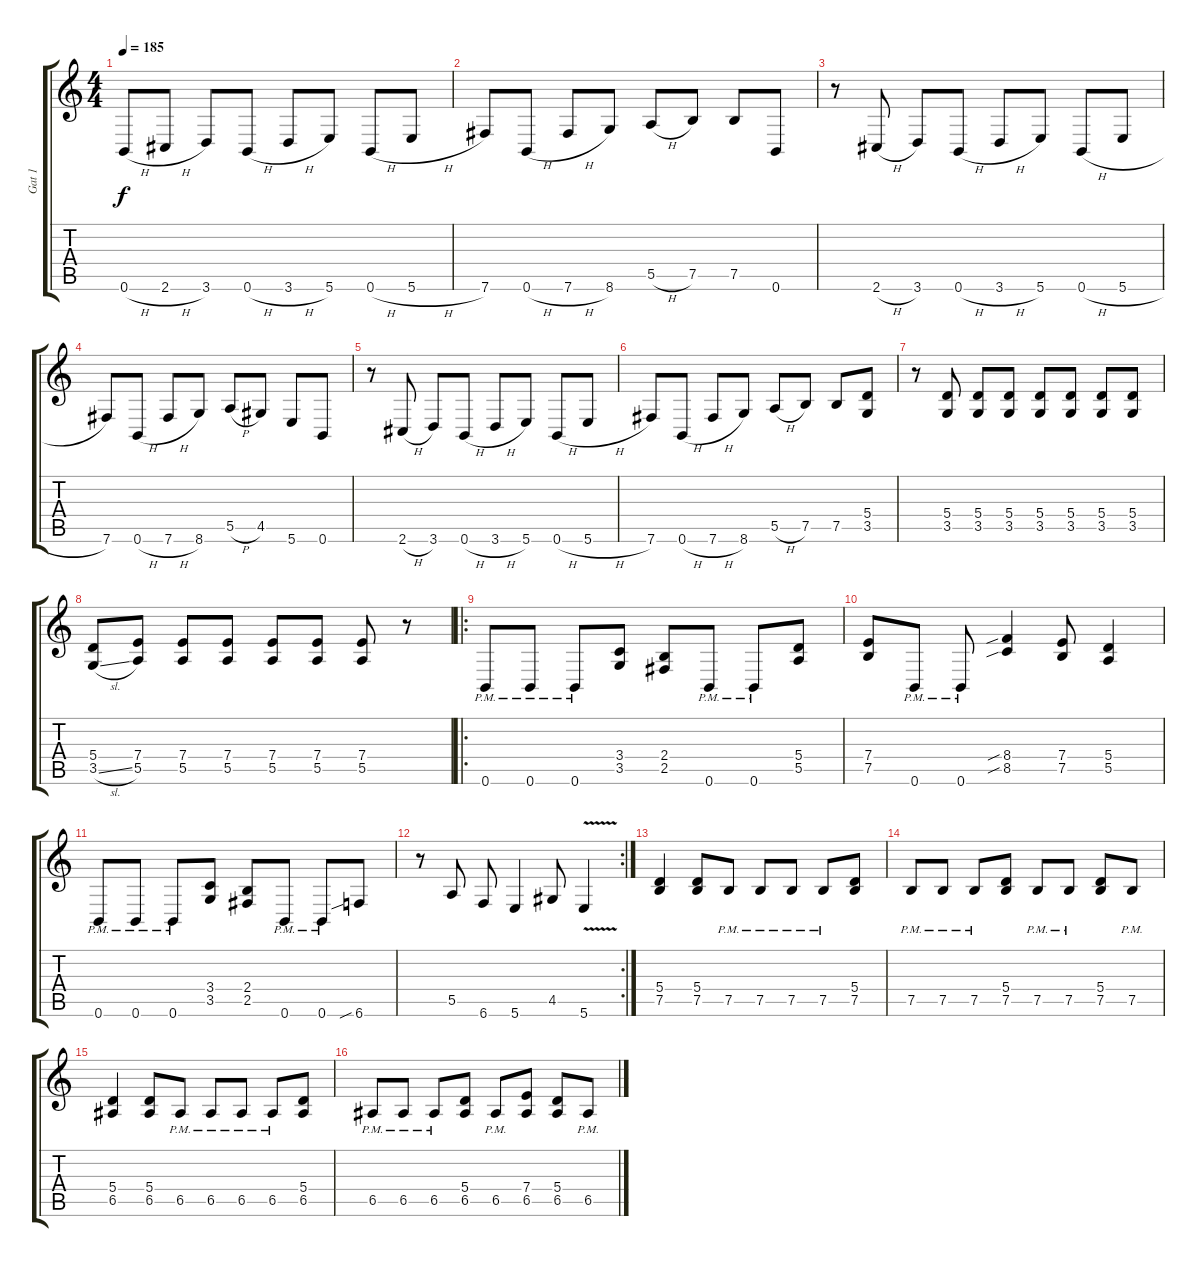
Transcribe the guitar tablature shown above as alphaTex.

\track ("Gat 1" "Gat 1") {instrument distortionguitar}
\staff {score tabs}
\tuning (B3 Gb3 D3 A2 E2 B1) {hide}
\ts (4 4)
\tempo 185
\clef g2
\ks c
0.6{h}.8{dy f} 2.6{h}.8 3.6.8 0.6{h}.8 3.6{h}.8 5.6.8 0.6{h}.8 5.6{h}.8 |
7.6.8 0.6{h}.8 7.6{h}.8 8.6.8 5.5{h}.8 7.5.8 7.5.8 0.6.8 |
r.8 2.6{h}.8 3.6.8 0.6{h}.8 3.6{h}.8 5.6.8 0.6{h}.8 5.6{h}.8 |
7.6.8 0.6{h}.8 7.6{h}.8 8.6.8 5.5{h}.8 4.5.8 5.6.8 0.6.8 |
r.8 2.6{h}.8 3.6.8 0.6{h}.8 3.6{h}.8 5.6.8 0.6{h}.8 5.6{h}.8 |
7.6.8 0.6{h}.8 7.6{h}.8 8.6.8 5.5{h}.8 7.5.8 7.5.8 (5.4 3.5).8 |
r.8 (5.4 3.5).8 (5.4 3.5).8 (5.4 3.5).8 (5.4 3.5).8 (5.4 3.5).8 (5.4 3.5).8 (5.4 3.5).8 |
(5.4 3.5{sl}).8 (7.4 5.5).8 (7.4 5.5).8 (7.4 5.5).8 (7.4 5.5).8 (7.4 5.5).8 (7.4 5.5).8 r.8 |
\ro
0.6{pm}.8 0.6{pm}.8 0.6{pm}.8 (3.4 3.5).8 (2.4 2.5).8 0.6{pm}.8 0.6{pm}.8 (5.4 5.5).8 |
(7.4 7.5).8 0.6{pm}.8 0.6{pm}.8 (8.4{sib} 8.5{sib}).4 (7.4 7.5).8 (5.4 5.5).4 |
0.6{pm}.8 0.6{pm}.8 0.6{pm}.8 (3.4 3.5).8 (2.4 2.5).8 0.6{pm}.8 0.6{pm}.8 6.6{sib}.8 |
\rc 2
r.8 5.5.8 6.6.8 5.6.4 4.5.8 5.6{v}.4 |
(5.4 7.5).4 (5.4 7.5).8 7.5{pm}.8 7.5{pm}.8 7.5{pm}.8 7.5{pm}.8 (5.4 7.5).8 |
7.5{pm}.8 7.5{pm}.8 7.5{pm}.8 (5.4 7.5).8 7.5{pm}.8 7.5{pm}.8 (5.4 7.5).8 7.5{pm}.8 |
(5.4 6.5).4 (5.4 6.5).8 6.5{pm}.8 6.5{pm}.8 6.5{pm}.8 6.5{pm}.8 (5.4 6.5).8 |
6.5{pm}.8 6.5{pm}.8 6.5{pm}.8 (5.4 6.5).8 6.5{pm}.8 (7.4 6.5).8 (5.4 6.5).8 6.5{pm}.8
